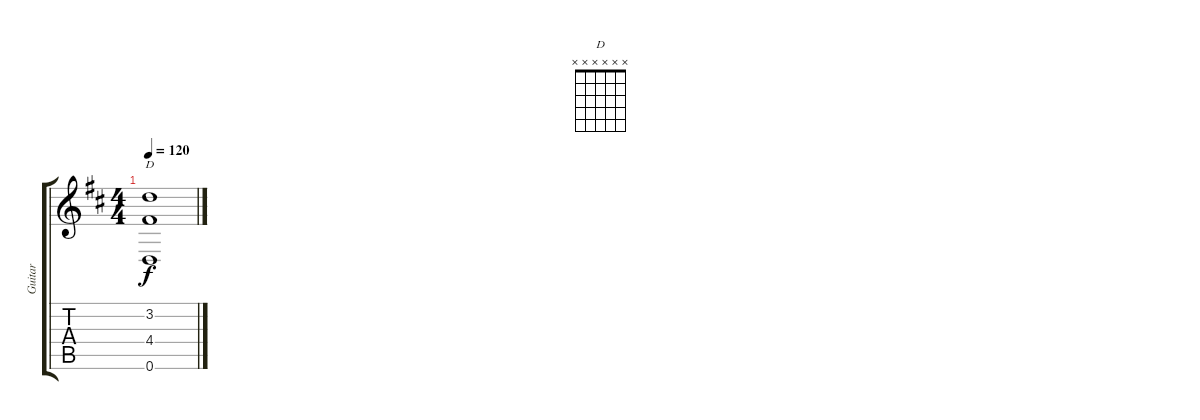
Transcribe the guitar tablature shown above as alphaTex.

\track ("Guitar" "Guitar") {instrument acousticguitarnylon}
\staff {score tabs}
\tuning (E4 B3 G3 D3 A2 D2) {hide}
\chord ("D" x x x x x x)
\ts (4 4)
\tempo 120
\clef g2
\ks d
(3.2 4.4 0.6).1{ch "D" dy f}
